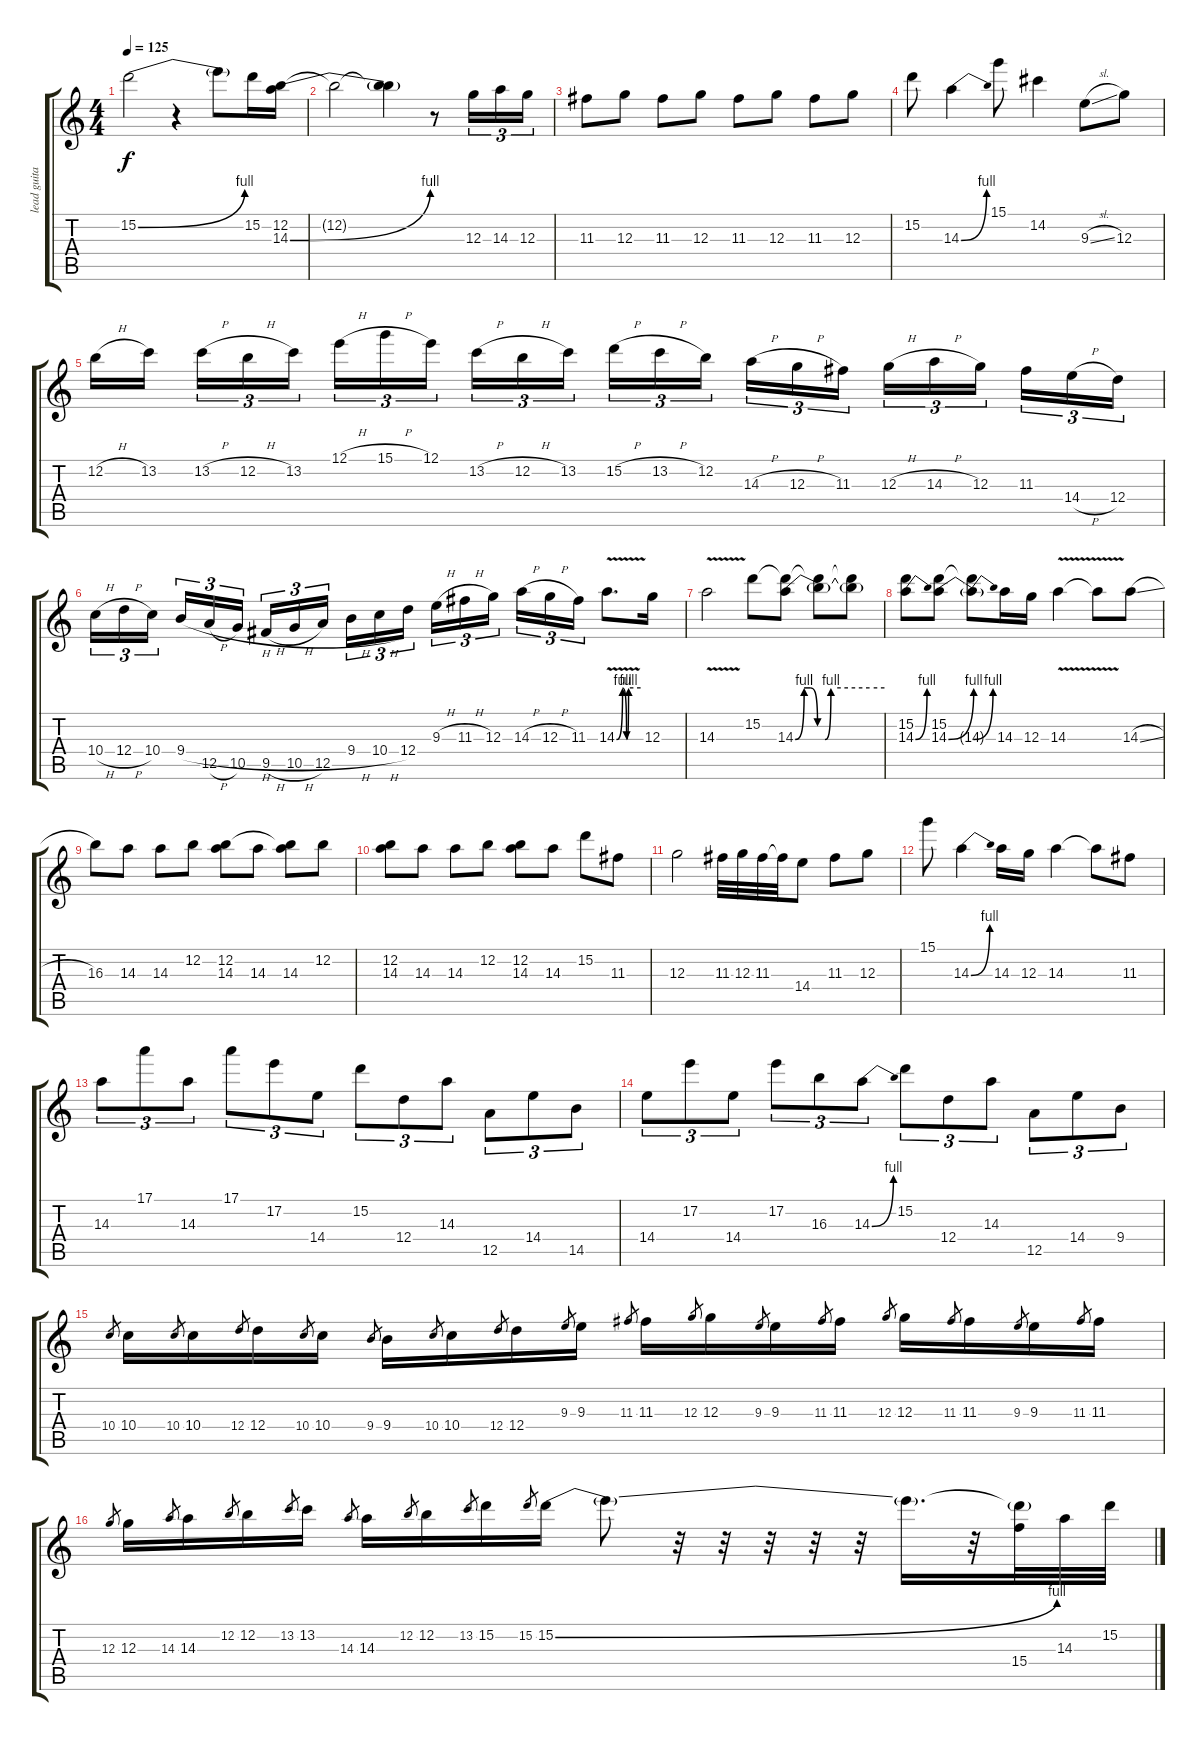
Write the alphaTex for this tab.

\track ("lead guitar" "lead guita") {instrument electricguitarjazz}
\staff {score tabs}
\tuning (E4 B3 G3 D3 A2 E2) {hide}
\ts (4 4)
\tempo 125
\clef g2
\ks c
15.2{be (bend 0 0 60 4)}.2{dy f} r.4 15.2{t}.8 15.2.16 (12.2 14.3{be (bend 0 0 60 4)}).16 |
12.2{t}.2 (12.2{t} 14.3{t}).4 r.8 12.3.16{tu (3 2)} 14.3.16{tu (3 2)} 12.3.16{tu (3 2)} |
11.3.8 12.3.8 11.3.8 12.3.8 11.3.8 12.3.8 11.3.8 12.3.8 |
15.2.8 14.3{be (bend 0 0 60 4)}.4 15.1.8 14.2.4 9.3{sl}.8 12.3.8 |
12.2{h}.16 13.2.16{beam splitsecondary} 13.2{h}.16{tu (3 2)} 12.2{h}.16{tu (3 2)} 13.2.16{tu (3 2)} 12.1{h}.16{tu (3 2)} 15.1{h}.16{tu (3 2)} 12.1.16{tu (3 2) beam splitsecondary} 13.2{h}.16{tu (3 2)} 12.2{h}.16{tu (3 2)} 13.2.16{tu (3 2)} 15.2{h}.16{tu (3 2)} 13.2{h}.16{tu (3 2)} 12.2.16{tu (3 2) beam splitsecondary} 14.3{h}.16{tu (3 2)} 12.3{h}.16{tu (3 2)} 11.3.16{tu (3 2)} 12.3{h}.16{tu (3 2)} 14.3{h}.16{tu (3 2)} 12.3.16{tu (3 2) beam splitsecondary} 11.3.16{tu (3 2)} 14.4{h}.16{tu (3 2)} 12.4.16{tu (3 2)} |
10.4{h}.16{tu (3 2)} 12.4{h}.16{tu (3 2)} 10.4.16{tu (3 2) beam splitsecondary} 9.4{h}.16{tu (3 2)} 12.5{h}.16{tu (3 2)} 10.5.16{tu (3 2)} 9.5{h}.16{tu (3 2)} 10.5{h}.16{tu (3 2)} 12.5.16{tu (3 2) beam splitsecondary} 9.4{h}.16{tu (3 2)} 10.4{h}.16{tu (3 2)} 12.4.16{tu (3 2)} 9.3{h}.16{tu (3 2)} 11.3{h}.16{tu (3 2)} 12.3.16{tu (3 2) beam splitsecondary} 14.3{h}.16{tu (3 2)} 12.3{h}.16{tu (3 2)} 11.3.16{tu (3 2)} 14.3{be (custom 0 0 15 4 25 0 30 4 60 4) v}.8{d} 12.3.16 |
14.3{v}.2 15.2.8 (15.2{t} 14.3{be (custom 0 0 6 4 10 4 15 0 20 0 24 4 50 4 60 4)}).8 (15.2{t} 14.3{t}).8 (15.2{t} 14.3{t}).8 |
(15.2 14.3{be (bend 0 0 60 4)}).8 (15.2 14.3{be (bend 0 0 60 4)}).8 (15.2{t} 14.3{be (bend 0 0 60 4) t}).8 14.3.16 12.3.16 14.3{v}.4 14.3{t}.8 14.3{sl}.8 |
16.3.8 14.3.8 14.3.8 12.2.8 (12.2 14.3).8 14.3.8 (12.2{t} 14.3).8 12.2.8 |
(12.2 14.3).8 14.3.8 14.3.8 12.2.8 (12.2 14.3).8 14.3.8 15.2.8 11.3.8 |
12.3.2 11.3.32 12.3.32 11.3.32 11.3{t}.32 14.4.8 11.3.8 12.3.8 |
15.1.8 14.3{be (bend 0 0 60 4)}.4 14.3.16 12.3.16 14.3.4 14.3{t}.8 11.3.8 |
14.3.8{tu (3 2)} 17.1.8{tu (3 2)} 14.3.8{tu (3 2)} 17.1.8{tu (3 2)} 17.2.8{tu (3 2)} 14.4.8{tu (3 2)} 15.2.8{tu (3 2)} 12.4.8{tu (3 2)} 14.3.8{tu (3 2)} 12.5.8{tu (3 2)} 14.4.8{tu (3 2)} 14.5.8{tu (3 2)} |
14.4.8{tu (3 2)} 17.2.8{tu (3 2)} 14.4.8{tu (3 2)} 17.2.8{tu (3 2)} 16.3.8{tu (3 2)} 14.3{be (bend 0 0 60 4)}.8{tu (3 2)} 15.2.8{tu (3 2)} 12.4.8{tu (3 2)} 14.3.8{tu (3 2)} 12.5.8{tu (3 2)} 14.4.8{tu (3 2)} 9.4.8{tu (3 2)} |
10.4.8{gr} 10.4.16 10.4.8{gr} 10.4.16 12.4.8{gr} 12.4.16 10.4.8{gr} 10.4.16 9.4.8{gr} 9.4.16 10.4.8{gr} 10.4.16 12.4.8{gr} 12.4.16 9.3.8{gr} 9.3.16 11.3.8{gr} 11.3.16 12.3.8{gr} 12.3.16 9.3.8{gr} 9.3.16 11.3.8{gr} 11.3.16 12.3.8{gr} 12.3.16 11.3.8{gr} 11.3.16 9.3.8{gr} 9.3.16 11.3.8{gr} 11.3.16 |
12.3.8{gr} 12.3.16 14.3.8{gr} 14.3.16 12.2.8{gr} 12.2.16 13.2.8{gr} 13.2.16 14.3.8{gr} 14.3.16 12.2.8{gr} 12.2.16 13.2.8{gr} 15.2.16 15.2.8{gr} 15.2{be (bend 0 0 60 4)}.16 15.2{t}.8 r.32 r.32 r.32 r.32 r.32 15.2{t}.16{d} r.32 (15.2{t} 15.4).32 14.3.32 15.2.32
